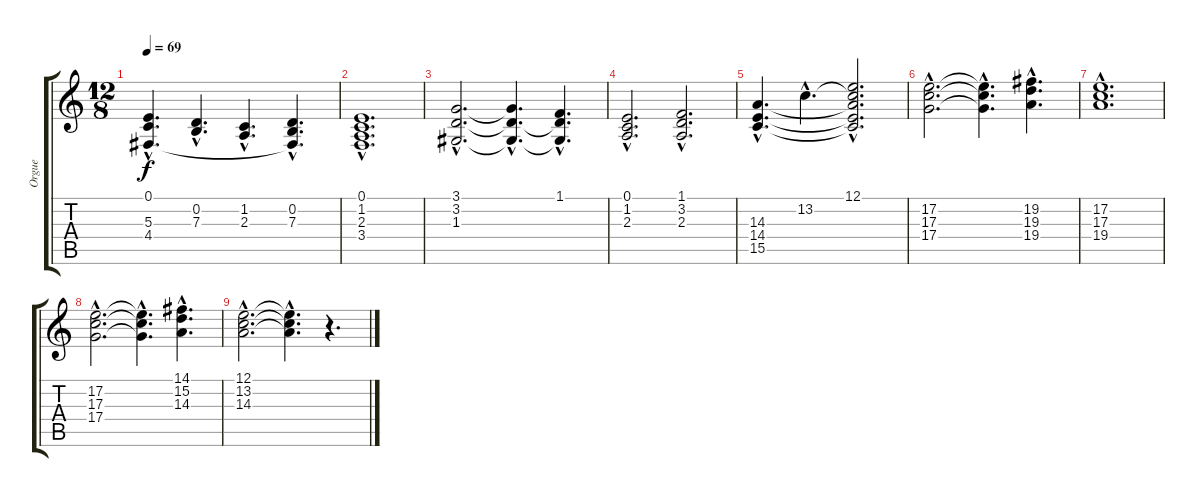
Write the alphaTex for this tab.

\track ("Orgue" "Orgue") {instrument drawbarorgan}
\staff {score tabs}
\tuning (E4 B3 G3 D3 A2 E2) {hide}
\ts (12 8)
\tempo 69
\clef g2
\ks c
(0.1{hac} 5.3{hac} 4.4{hac}).4{d dy f} (0.2{hac} 7.3{hac}).4{d} (1.2{hac} 2.3{hac}).4{d} (0.2{hac} 7.3{hac} 4.4{hac t}).4{d} |
(0.1{hac} 1.2{hac} 2.3{hac} 3.4{hac}).1{d} |
(3.1{hac} 3.2{hac} 1.3{hac}).2{d} (3.1{hac t} 3.2{hac t} 1.3{hac t}).4{d} (1.1{hac} 3.2{hac t} 1.3{hac t}).4{d} |
(0.1{hac} 1.2{hac} 2.3{hac}).2{d} (1.1{hac} 3.2{hac} 2.3{hac}).2{d} |
(14.3{hac} 14.4{hac} 15.5{hac}).4{d} 13.2{hac}.4{d} (12.1{hac} 13.2{hac t} 14.3{hac t} 14.4{hac t} 15.5{hac t}).2{d} |
(17.2{hac} 17.3{hac} 17.4{hac}).2{d} (17.2{hac t} 17.3{hac t} 17.4{hac t}).4{d} (19.2{hac} 19.3{hac} 19.4{hac}).4{d} |
(17.2{hac} 17.3{hac} 19.4{hac}).1{d} |
(17.2{hac} 17.3{hac} 17.4{hac}).2{d} (17.2{hac t} 17.3{hac t} 17.4{hac t}).4{d} (14.1{hac} 15.2{hac} 14.3{hac}).4{d} |
(12.1{hac} 13.2{hac} 14.3{hac}).2{d} (12.1{hac t} 13.2{hac t} 14.3{hac t}).4{d} r.4{d}
